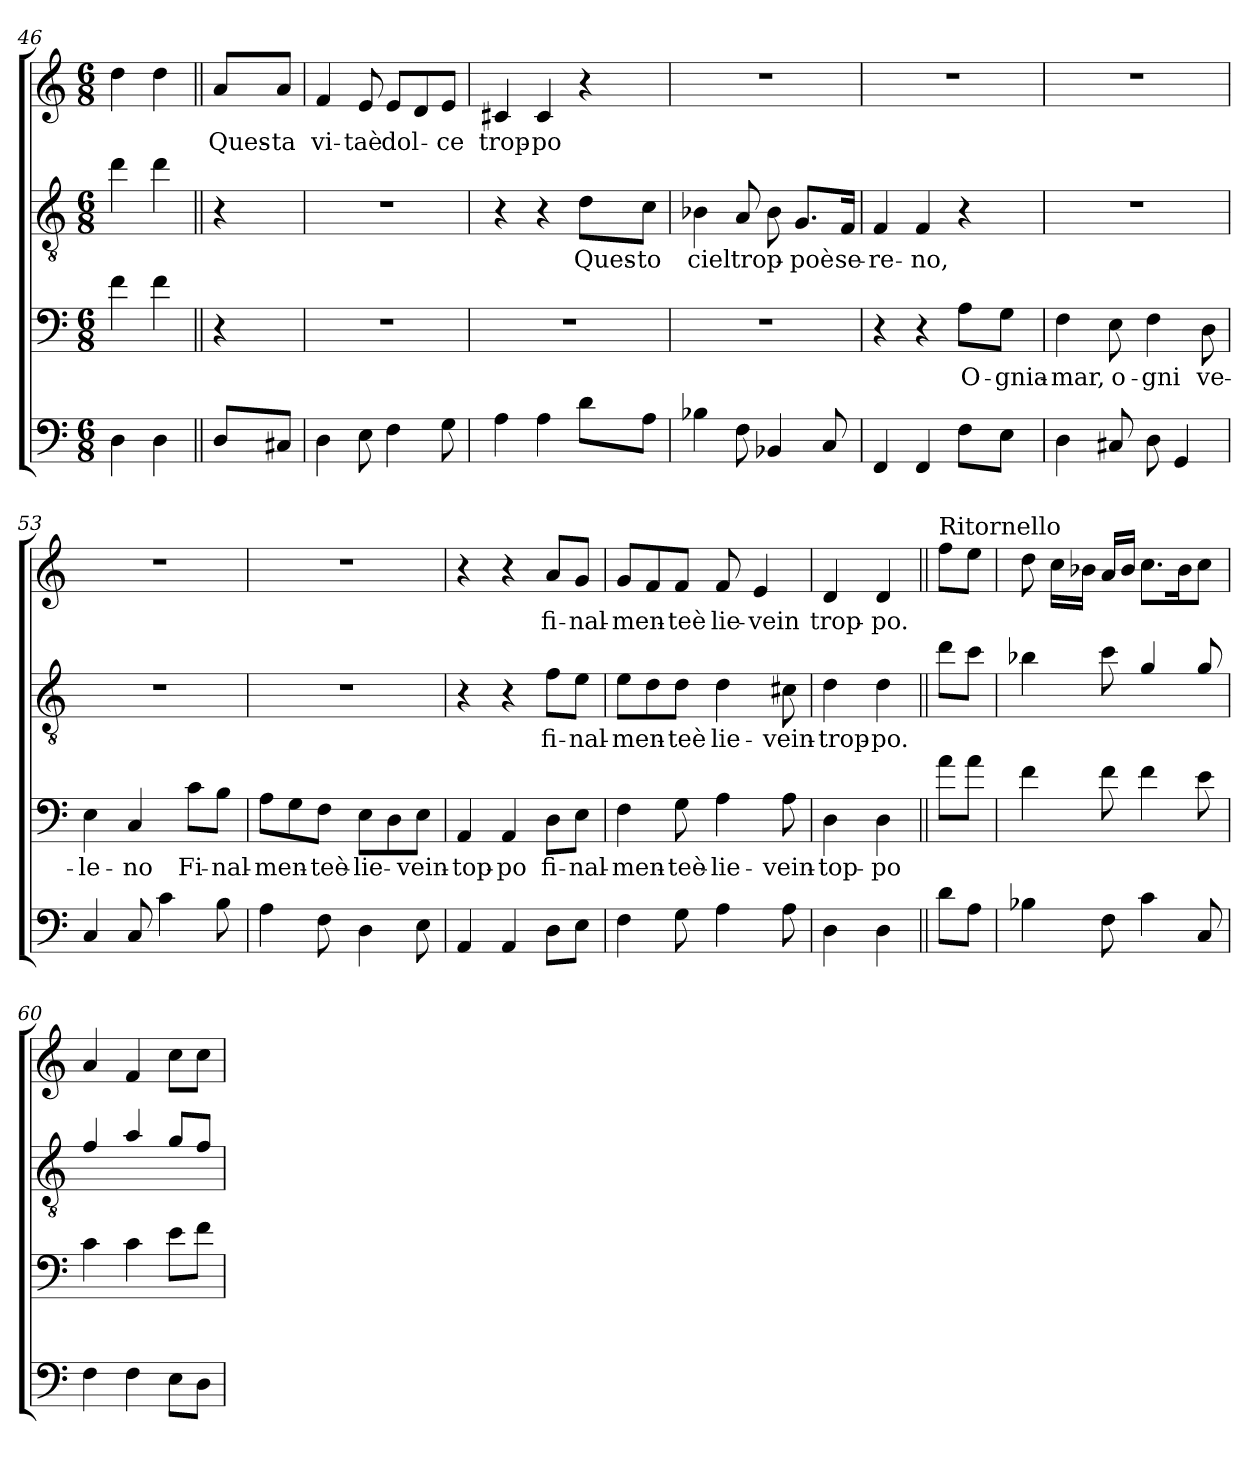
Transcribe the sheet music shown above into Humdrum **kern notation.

**kern	**kern	**text	**kern	**text	**kern	**text
*part4	*part3	*part3	*part2	*part2	*part1	*part1
*staff4	*staff3	*staff3	*staff2	*staff2	*staff1	*staff1
*clefF4	*clefF4	*	*clefGv2	*	*clefG2	*
*k[]	*k[]	*	*k[]	*	*k[]	*
*M6/8	*M6/8	*	*M6/8	*	*M6/8	*
=46	=46	=46	=46	=46	=46	=46
4D\	4f\	.	4dd\	.	4dd\	.
4D\	4f\	.	4dd\	.	4dd\	.
=47||	=47||	=47||	=47||	=47||	=47||	=47||
!	!	!	!	!	!	!LO:LY:b
8D/L	4r	.	4r	.	8a/L	Ques-
!	!	!	!	!	!	!LO:LY:b
8C#X/J	.	.	.	.	8a/J	-ta
=48	=48	=48	=48	=48	=48	=48
!	!	!	!	!	!	!LO:LY:b
4D\	2.r	.	2.r	.	4f/	vi-
!	!	!	!	!	!	!LO:LY:b
8E\	.	.	.	.	8e/	-taè
!	!	!	!	!	!	!LO:LY:b
4F\	.	.	.	.	8e/L	dol-
.	.	.	.	.	8d/	.
!	!	!	!	!	!	!LO:LY:b
8G\	.	.	.	.	8e/J	-ce
=49	=49	=49	=49	=49	=49	=49
!	!	!	!	!	!	!LO:LY:b
4A\	2.r	.	4r	.	4c#X/	trop-
!	!	!	!	!	!	!LO:LY:b
4A\	.	.	4r	.	4c#/	-po
!	!	!	!	!LO:LY:b	!	!
8d\L	.	.	8d\L	Ques-	4r	.
!	!	!	!	!LO:LY:b	!	!
8A\J	.	.	8c\J	-to	.	.
!!LO:LB:g=z
=50	=50	=50	=50	=50	=50	=50
!	!	!	!	!LO:LY:b	!	!
4B-X\	2.r	.	4B-X\	ciel	2.r	.
!	!	!	!	!LO:LY:b	!	!
8F\	.	.	8A/	trop-	.	.
4BB-X/	.	.	8B-\	.	.	.
!	!	!	!	!LO:LY:b	!	!
.	.	.	8.G/L	-poè	.	.
8C/	.	.	.	.	.	.
!	!	!	!	!LO:LY:b	!	!
.	.	.	16F/Jk	se-	.	.
=51	=51	=51	=51	=51	=51	=51
!	!	!	!	!LO:LY:b	!	!
4FF/	4r	.	4F/	-re-	2.r	.
!	!	!	!	!LO:LY:b	!	!
4FF/	4r	.	4F/	-no,	.	.
!	!	!LO:LY:b	!	!	!	!
8F\L	8A\L	O-	4r	.	.	.
!	!	!LO:LY:b	!	!	!	!
8E\J	8G\J	-gnia-	.	.	.	.
=52	=52	=52	=52	=52	=52	=52
!	!	!LO:LY:b	!	!	!	!
4D\	4F\	-mar,	2.r	.	2.r	.
!	!	!LO:LY:b	!	!	!	!
8C#X/	8E\	o-	.	.	.	.
!	!	!LO:LY:b	!	!	!	!
8D\	4F\	-gni	.	.	.	.
4GG/	.	.	.	.	.	.
!	!	!LO:LY:b	!	!	!	!
.	8D\	ve-	.	.	.	.
=53	=53	=53	=53	=53	=53	=53
!	!	!LO:LY:b	!	!	!	!
4C/	4E\	-le-	2.r	.	2.r	.
!	!	!LO:LY:b	!	!	!	!
8C/	4C/	-no	.	.	.	.
4c\	.	.	.	.	.	.
!	!	!LO:LY:b	!	!	!	!
.	8c\L	Fi-	.	.	.	.
!	!	!LO:LY:b	!	!	!	!
8B\	8B\J	-nal-	.	.	.	.
=54	=54	=54	=54	=54	=54	=54
!	!	!LO:LY:b	!	!	!	!
4A\	8A\L	-men-	2.r	.	2.r	.
.	8G\	.	.	.	.	.
!	!	!LO:LY:b	!	!	!	!
8F\	8F\J	-teè-	.	.	.	.
!	!	!LO:LY:b	!	!	!	!
4D\	8E\L	-lie-	.	.	.	.
.	8D\	.	.	.	.	.
!	!	!LO:LY:b	!	!	!	!
8E\	8E\J	-vein-	.	.	.	.
=55	=55	=55	=55	=55	=55	=55
!	!	!LO:LY:b	!	!	!	!
4AA/	4AA/	-top-	4r	.	4r	.
!	!	!LO:LY:b	!	!	!	!
4AA/	4AA/	-po	4r	.	4r	.
!	!	!LO:LY:b	!	!LO:LY:b	!	!LO:LY:b
8D\L	8D\L	fi-	8f\L	fi-	8a/L	fi-
!	!	!LO:LY:b	!	!LO:LY:b	!	!LO:LY:b
8E\J	8E\J	-nal-	8e\J	-nal-	8g/J	-nal-
!!LO:PB:g=z
=56	=56	=56	=56	=56	=56	=56
!	!	!LO:LY:b	!	!LO:LY:b	!	!LO:LY:b
4F\	4F\	-men-	8e\L	-men-	8g/L	-men-
.	.	.	8d\	.	8f/	.
!	!	!LO:LY:b	!	!LO:LY:b	!	!LO:LY:b
8G\	8G\	-teè-	8d\J	-teè	8f/J	-teè
!	!	!LO:LY:b	!	!LO:LY:b	!	!LO:LY:b
4A\	4A\	-lie-	4d\	lie-	8f/	lie-
!	!	!	!	!	!	!LO:LY:b
.	.	.	.	.	4e/	-vein
!	!	!LO:LY:b	!	!LO:LY:b	!	!
8A\	8A\	-vein-	8c#X\	-vein-	.	.
=57	=57	=57	=57	=57	=57	=57
!	!	!LO:LY:b	!	!LO:LY:b	!	!LO:LY:b
4D\	4D\	-top-	4d\	-trop-	4d/	trop-
!	!	!LO:LY:b	!	!LO:LY:b	!	!LO:LY:b
4D\	4D\	-po	4d\	-po.	4d/	-po.
=58||	=58||	=58||	=58||	=58||	=58||	=58||
!	!	!	!	!	!LO:TX:a:t=Ritornello	!
8d\L	8a\L	.	8dd\L	.	8ff\L	.
8A\J	8a\J	.	8cc\J	.	8ee\J	.
=59	=59	=59	=59	=59	=59	=59
4B-X\	4f\	.	4b-X\	.	8dd\	.
.	.	.	.	.	16cc\LL	.
.	.	.	.	.	16b-X\JJ	.
8F\	8f\	.	8cc\	.	16a/LL	.
.	.	.	.	.	16b-/JJ	.
4c\	4f\	.	4g/	.	8.cc\L	.
.	.	.	.	.	16b-\K	.
8C/	8e\	.	8g/	.	8cc\J	.
=60	=60	=60	=60	=60	=60	=60
4F\	4c\	.	4f/	.	4a/	.
4F\	4c\	.	4a/	.	4f/	.
8E\L	8e\L	.	8g/L	.	8cc\L	.
8D\J	8f\J	.	8f/J	.	8cc\J	.
=	=	=	=	=	=	=
*-	*-	*-	*-	*-	*-	*-
